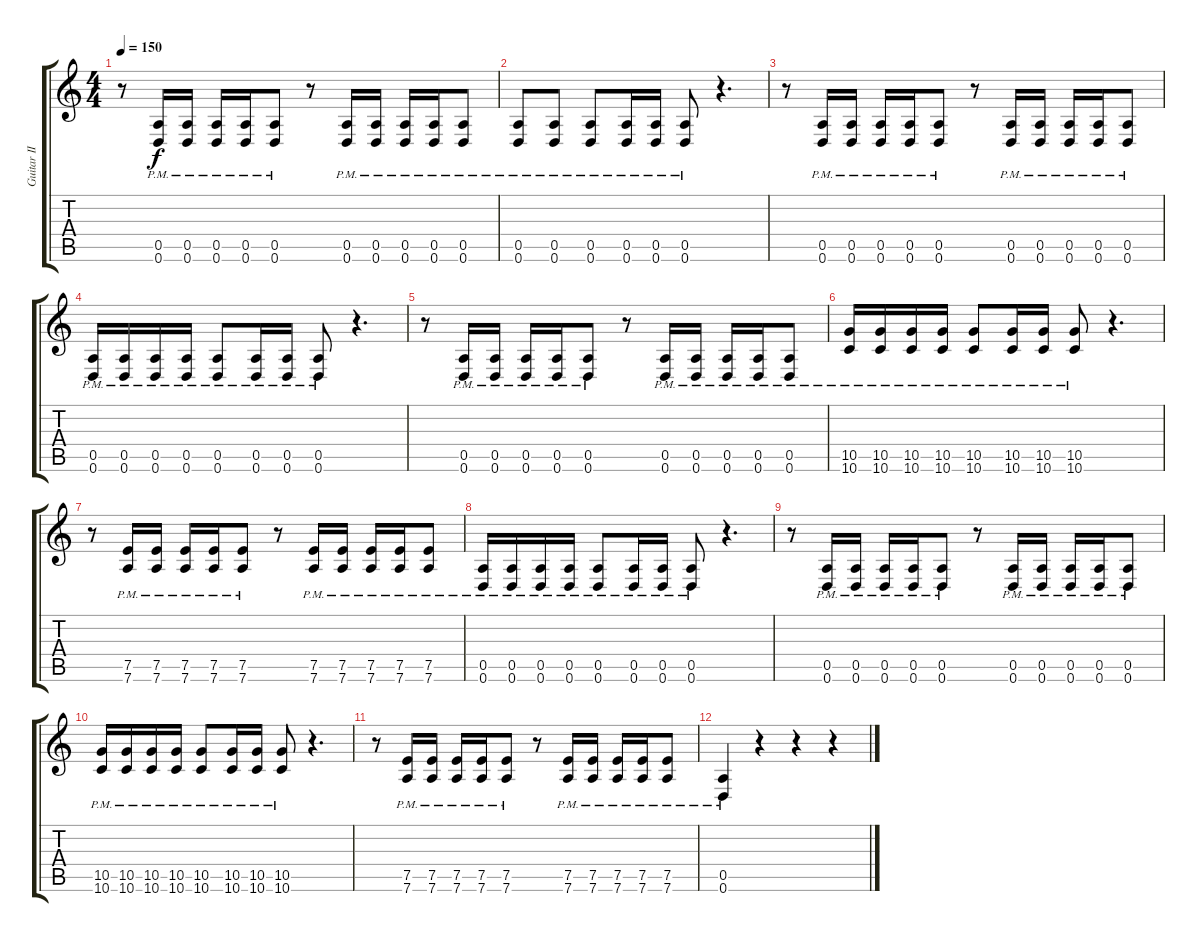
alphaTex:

\track ("Guitar II" "Guitar II") {instrument distortionguitar}
\staff {score tabs}
\tuning (E4 B3 G3 D3 A2 D2) {hide}
\ts (4 4)
\tempo 150
\clef g2
\ks c
r.8{dy f} (0.5{pm} 0.6{pm}).16 (0.5{pm} 0.6{pm}).16 (0.5{pm} 0.6{pm}).16 (0.5{pm} 0.6{pm}).16 (0.5{pm} 0.6{pm}).8 r.8 (0.5{pm} 0.6{pm}).16 (0.5{pm} 0.6{pm}).16 (0.5{pm} 0.6{pm}).16 (0.5{pm} 0.6{pm}).16 (0.5{pm} 0.6{pm}).8 |
(0.5{pm} 0.6{pm}).8 (0.5{pm} 0.6{pm}).8 (0.5{pm} 0.6{pm}).8 (0.5{pm} 0.6{pm}).16 (0.5{pm} 0.6{pm}).16 (0.5{pm} 0.6{pm}).8 r.4{d} |
r.8 (0.5{pm} 0.6{pm}).16 (0.5{pm} 0.6{pm}).16 (0.5{pm} 0.6{pm}).16 (0.5{pm} 0.6{pm}).16 (0.5{pm} 0.6{pm}).8 r.8 (0.5{pm} 0.6{pm}).16 (0.5{pm} 0.6{pm}).16 (0.5{pm} 0.6{pm}).16 (0.5{pm} 0.6{pm}).16 (0.5{pm} 0.6{pm}).8 |
(0.5{pm} 0.6{pm}).16 (0.5{pm} 0.6{pm}).16 (0.5{pm} 0.6{pm}).16 (0.5{pm} 0.6{pm}).16 (0.5{pm} 0.6{pm}).8 (0.5{pm} 0.6{pm}).16 (0.5{pm} 0.6{pm}).16 (0.5{pm} 0.6{pm}).8 r.4{d} |
r.8 (0.5{pm} 0.6{pm}).16 (0.5{pm} 0.6{pm}).16 (0.5{pm} 0.6{pm}).16 (0.5{pm} 0.6{pm}).16 (0.5{pm} 0.6{pm}).8 r.8 (0.5{pm} 0.6{pm}).16 (0.5{pm} 0.6{pm}).16 (0.5{pm} 0.6{pm}).16 (0.5{pm} 0.6{pm}).16 (0.5{pm} 0.6{pm}).8 |
(10.5{pm} 10.6{pm}).16 (10.5{pm} 10.6{pm}).16 (10.5{pm} 10.6{pm}).16 (10.5{pm} 10.6{pm}).16 (10.5{pm} 10.6{pm}).8 (10.5{pm} 10.6{pm}).16 (10.5{pm} 10.6{pm}).16 (10.5{pm} 10.6{pm}).8 r.4{d} |
r.8 (7.5{pm} 7.6{pm}).16 (7.5{pm} 7.6{pm}).16 (7.5{pm} 7.6{pm}).16 (7.5{pm} 7.6{pm}).16 (7.5{pm} 7.6{pm}).8 r.8 (7.5{pm} 7.6{pm}).16 (7.5{pm} 7.6{pm}).16 (7.5{pm} 7.6{pm}).16 (7.5{pm} 7.6{pm}).16 (7.5{pm} 7.6{pm}).8 |
(0.5{pm} 0.6{pm}).16 (0.5{pm} 0.6{pm}).16 (0.5{pm} 0.6{pm}).16 (0.5{pm} 0.6{pm}).16 (0.5{pm} 0.6{pm}).8 (0.5{pm} 0.6{pm}).16 (0.5{pm} 0.6{pm}).16 (0.5{pm} 0.6{pm}).8 r.4{d} |
r.8 (0.5{pm} 0.6{pm}).16 (0.5{pm} 0.6{pm}).16 (0.5{pm} 0.6{pm}).16 (0.5{pm} 0.6{pm}).16 (0.5{pm} 0.6{pm}).8 r.8 (0.5{pm} 0.6{pm}).16 (0.5{pm} 0.6{pm}).16 (0.5{pm} 0.6{pm}).16 (0.5{pm} 0.6{pm}).16 (0.5{pm} 0.6{pm}).8 |
(10.5{pm} 10.6{pm}).16 (10.5{pm} 10.6{pm}).16 (10.5{pm} 10.6{pm}).16 (10.5{pm} 10.6{pm}).16 (10.5{pm} 10.6{pm}).8 (10.5{pm} 10.6{pm}).16 (10.5{pm} 10.6{pm}).16 (10.5{pm} 10.6{pm}).8 r.4{d} |
r.8 (7.5{pm} 7.6{pm}).16 (7.5{pm} 7.6{pm}).16 (7.5{pm} 7.6{pm}).16 (7.5{pm} 7.6{pm}).16 (7.5{pm} 7.6{pm}).8 r.8 (7.5{pm} 7.6{pm}).16 (7.5{pm} 7.6{pm}).16 (7.5{pm} 7.6{pm}).16 (7.5{pm} 7.6{pm}).16 (7.5{pm} 7.6{pm}).8 |
(0.5{pm} 0.6{pm}).4 r.4 r.4 r.4
